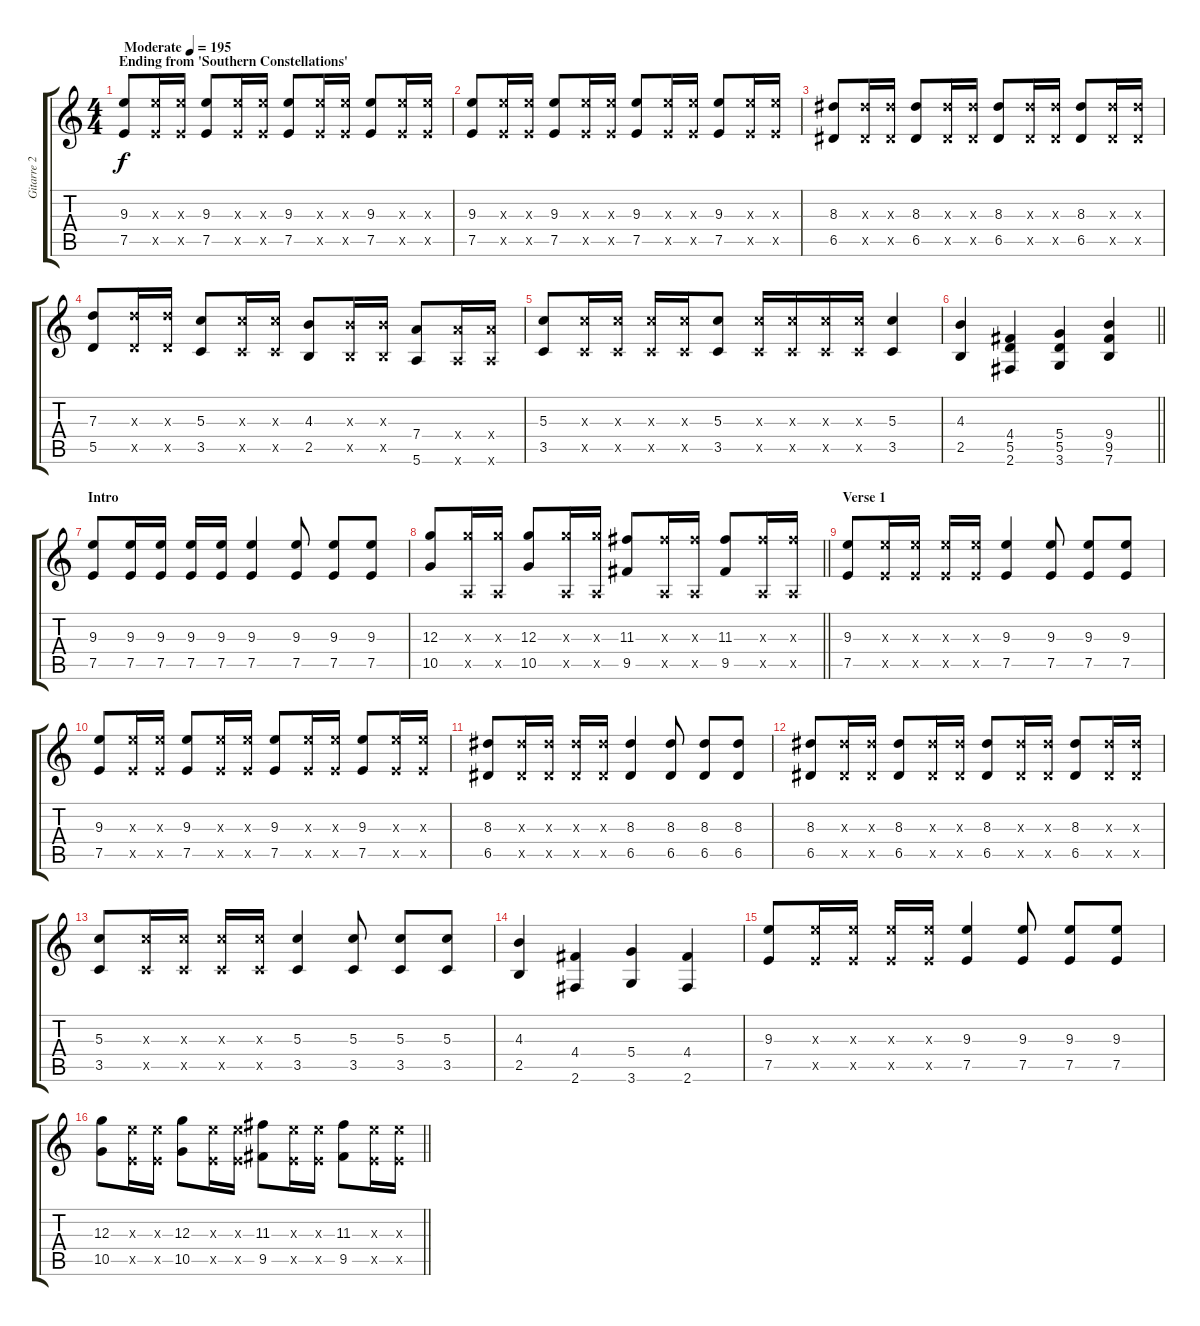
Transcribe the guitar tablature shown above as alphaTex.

\track ("Gitarre 2" "Gitarre 2") {instrument distortionguitar}
\staff {score tabs}
\tuning (E4 B3 G3 D3 A2 E2) {hide}
\ts (4 4)
\section ("" "Ending from 'Southern Constellations'")
\tempo (195 "Moderate")
\clef g2
\ks c
(9.3 7.5).8{dy f instrument distortionguitar} (9.3{x} 7.5{x}).16 (9.3{x} 7.5{x}).16 (9.3 7.5).8 (9.3{x} 7.5{x}).16 (9.3{x} 7.5{x}).16 (9.3 7.5).8 (9.3{x} 7.5{x}).16 (9.3{x} 7.5{x}).16 (9.3 7.5).8 (9.3{x} 7.5{x}).16 (9.3{x} 7.5{x}).16 |
(9.3 7.5).8 (9.3{x} 7.5{x}).16 (9.3{x} 7.5{x}).16 (9.3 7.5).8 (9.3{x} 7.5{x}).16 (9.3{x} 7.5{x}).16 (9.3 7.5).8 (9.3{x} 7.5{x}).16 (9.3{x} 7.5{x}).16 (9.3 7.5).8 (9.3{x} 7.5{x}).16 (9.3{x} 7.5{x}).16 |
(8.3 6.5).8 (8.3{x} 6.5{x}).16 (8.3{x} 6.5{x}).16 (8.3 6.5).8 (8.3{x} 6.5{x}).16 (8.3{x} 6.5{x}).16 (8.3 6.5).8 (8.3{x} 6.5{x}).16 (8.3{x} 6.5{x}).16 (8.3 6.5).8 (8.3{x} 6.5{x}).16 (8.3{x} 6.5{x}).16 |
(7.3 5.5).8 (7.3{x} 5.5{x}).16 (7.3{x} 5.5{x}).16 (5.3 3.5).8 (5.3{x} 3.5{x}).16 (5.3{x} 3.5{x}).16 (4.3 2.5).8 (4.3{x} 2.5{x}).16 (4.3{x} 2.5{x}).16 (7.4 5.6).8 (7.4{x} 5.6{x}).16 (7.4{x} 5.6{x}).16 |
(5.3 3.5).8 (5.3{x} 3.5{x}).16 (5.3{x} 3.5{x}).16 (5.3{x} 3.5{x}).16 (5.3{x} 3.5{x}).16 (5.3 3.5).8 (5.3{x} 3.5{x}).16 (5.3{x} 3.5{x}).16 (5.3{x} 3.5{x}).16 (5.3{x} 3.5{x}).16 (5.3 3.5).4 |
\barLineRight lightlight
(4.3 2.5).4 (4.4 5.5 2.6).4 (5.4 5.5 3.6).4 (9.4 9.5 7.6).4 |
\section ("" "Intro")
(9.3 7.5).8 (9.3 7.5).16 (9.3 7.5).16 (9.3 7.5).16 (9.3 7.5).16 (9.3 7.5).4 (9.3 7.5).8 (9.3 7.5).8 (9.3 7.5).8 |
\barLineRight lightlight
(12.3 10.5).8 (12.3{x} 0.5{x}).16 (12.3{x} 0.5{x}).16 (12.3 10.5).8 (12.3{x} 0.5{x}).16 (12.3{x} 0.5{x}).16 (11.3 9.5).8 (11.3{x} 0.5{x}).16 (11.3{x} 0.5{x}).16 (11.3 9.5).8 (11.3{x} 0.5{x}).16 (11.3{x} 0.5{x}).16 |
\section ("" "Verse 1")
(9.3 7.5).8 (9.3{x} 7.5{x}).16 (9.3{x} 7.5{x}).16 (9.3{x} 7.5{x}).16 (9.3{x} 7.5{x}).16 (9.3 7.5).4 (9.3 7.5).8 (9.3 7.5).8 (9.3 7.5).8 |
(9.3 7.5).8 (9.3{x} 7.5{x}).16 (9.3{x} 7.5{x}).16 (9.3 7.5).8 (9.3{x} 7.5{x}).16 (9.3{x} 7.5{x}).16 (9.3 7.5).8 (9.3{x} 7.5{x}).16 (9.3{x} 7.5{x}).16 (9.3 7.5).8 (9.3{x} 7.5{x}).16 (9.3{x} 7.5{x}).16 |
(8.3 6.5).8 (8.3{x} 6.5{x}).16 (8.3{x} 6.5{x}).16 (8.3{x} 6.5{x}).16 (8.3{x} 6.5{x}).16 (8.3 6.5).4 (8.3 6.5).8 (8.3 6.5).8 (8.3 6.5).8 |
(8.3 6.5).8 (8.3{x} 6.5{x}).16 (8.3{x} 6.5{x}).16 (8.3 6.5).8 (8.3{x} 6.5{x}).16 (8.3{x} 6.5{x}).16 (8.3 6.5).8 (8.3{x} 6.5{x}).16 (8.3{x} 6.5{x}).16 (8.3 6.5).8 (8.3{x} 6.5{x}).16 (8.3{x} 6.5{x}).16 |
(5.3 3.5).8 (5.3{x} 3.5{x}).16 (5.3{x} 3.5{x}).16 (5.3{x} 3.5{x}).16 (5.3{x} 3.5{x}).16 (5.3 3.5).4 (5.3 3.5).8 (5.3 3.5).8 (5.3 3.5).8 |
(4.3 2.5).4 (4.4 2.6).4 (5.4 3.6).4 (4.4 2.6).4 |
(9.3 7.5).8 (9.3{x} 7.5{x}).16 (9.3{x} 7.5{x}).16 (9.3{x} 7.5{x}).16 (9.3{x} 7.5{x}).16 (9.3 7.5).4 (9.3 7.5).8 (9.3 7.5).8 (9.3 7.5).8 |
\barLineRight lightlight
(12.3 10.5).8 (9.3{x} 7.5{x}).16 (9.3{x} 7.5{x}).16 (12.3 10.5).8 (9.3{x} 7.5{x}).16 (9.3{x} 7.5{x}).16 (11.3 9.5).8 (9.3{x} 7.5{x}).16 (9.3{x} 7.5{x}).16 (11.3 9.5).8 (9.3{x} 7.5{x}).16 (9.3{x} 7.5{x}).16
